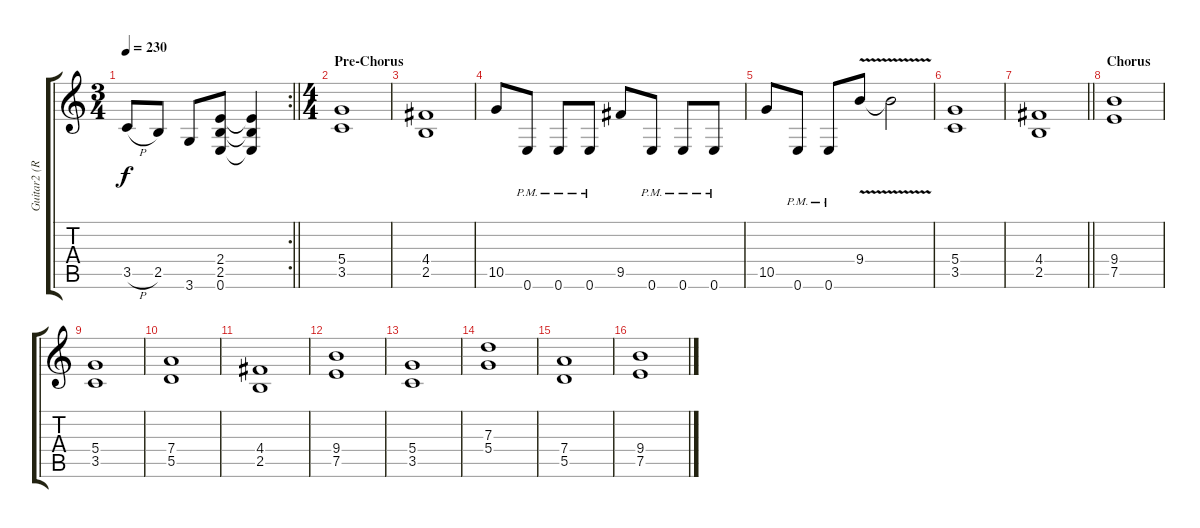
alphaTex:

\track ("Guitar2 (Rhythm)" "Guitar2 (R") {instrument distortionguitar}
\staff {score tabs}
\tuning (E4 B3 G3 D3 A2 E2) {hide}
\rc 2
\ts (3 4)
\tempo 230
\clef g2
\barLineRight lightlight
\ks c
3.5{h}.8{dy f} 2.5.8 3.6.8 (2.4 2.5 0.6).8 (2.4{t} 2.5{t} 0.6{t}).4 |
\ts (4 4)
\section ("" "Pre-Chorus")
(5.4 3.5).1 |
(4.4 2.5).1 |
10.5.8 0.6{pm}.8 0.6{pm}.8 0.6{pm}.8 9.5.8 0.6{pm}.8 0.6{pm}.8 0.6{pm}.8 |
10.5.8 0.6{pm}.8 0.6{pm}.8 9.4{v}.8 9.4{t}.2 |
(5.4 3.5).1 |
\barLineRight lightlight
(4.4 2.5).1 |
\section ("" "Chorus")
(9.4 7.5).1 |
(5.4 3.5).1 |
(7.4 5.5).1 |
(4.4 2.5).1 |
(9.4 7.5).1 |
(5.4 3.5).1 |
(7.3 5.4).1 |
(7.4 5.5).1 |
(9.4 7.5).1
